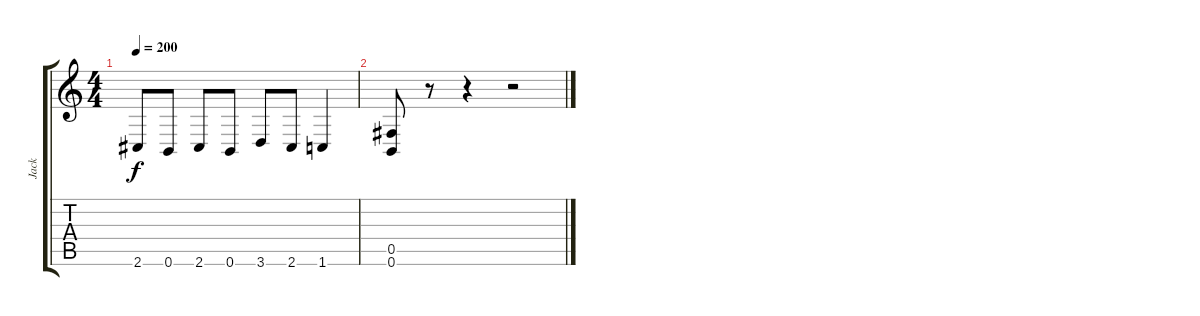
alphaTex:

\track ("Jack" "Jack") {instrument distortionguitar}
\staff {score tabs}
\tuning (Db4 Ab3 E3 B2 Gb2 B1) {hide}
\ts (4 4)
\tempo 200
\clef g2
\ks c
2.6.8{dy f} 0.6.8 2.6.8 0.6.8 3.6.8 2.6.8 1.6.4 |
(0.5 0.6).8 r.8 r.4 r.2
